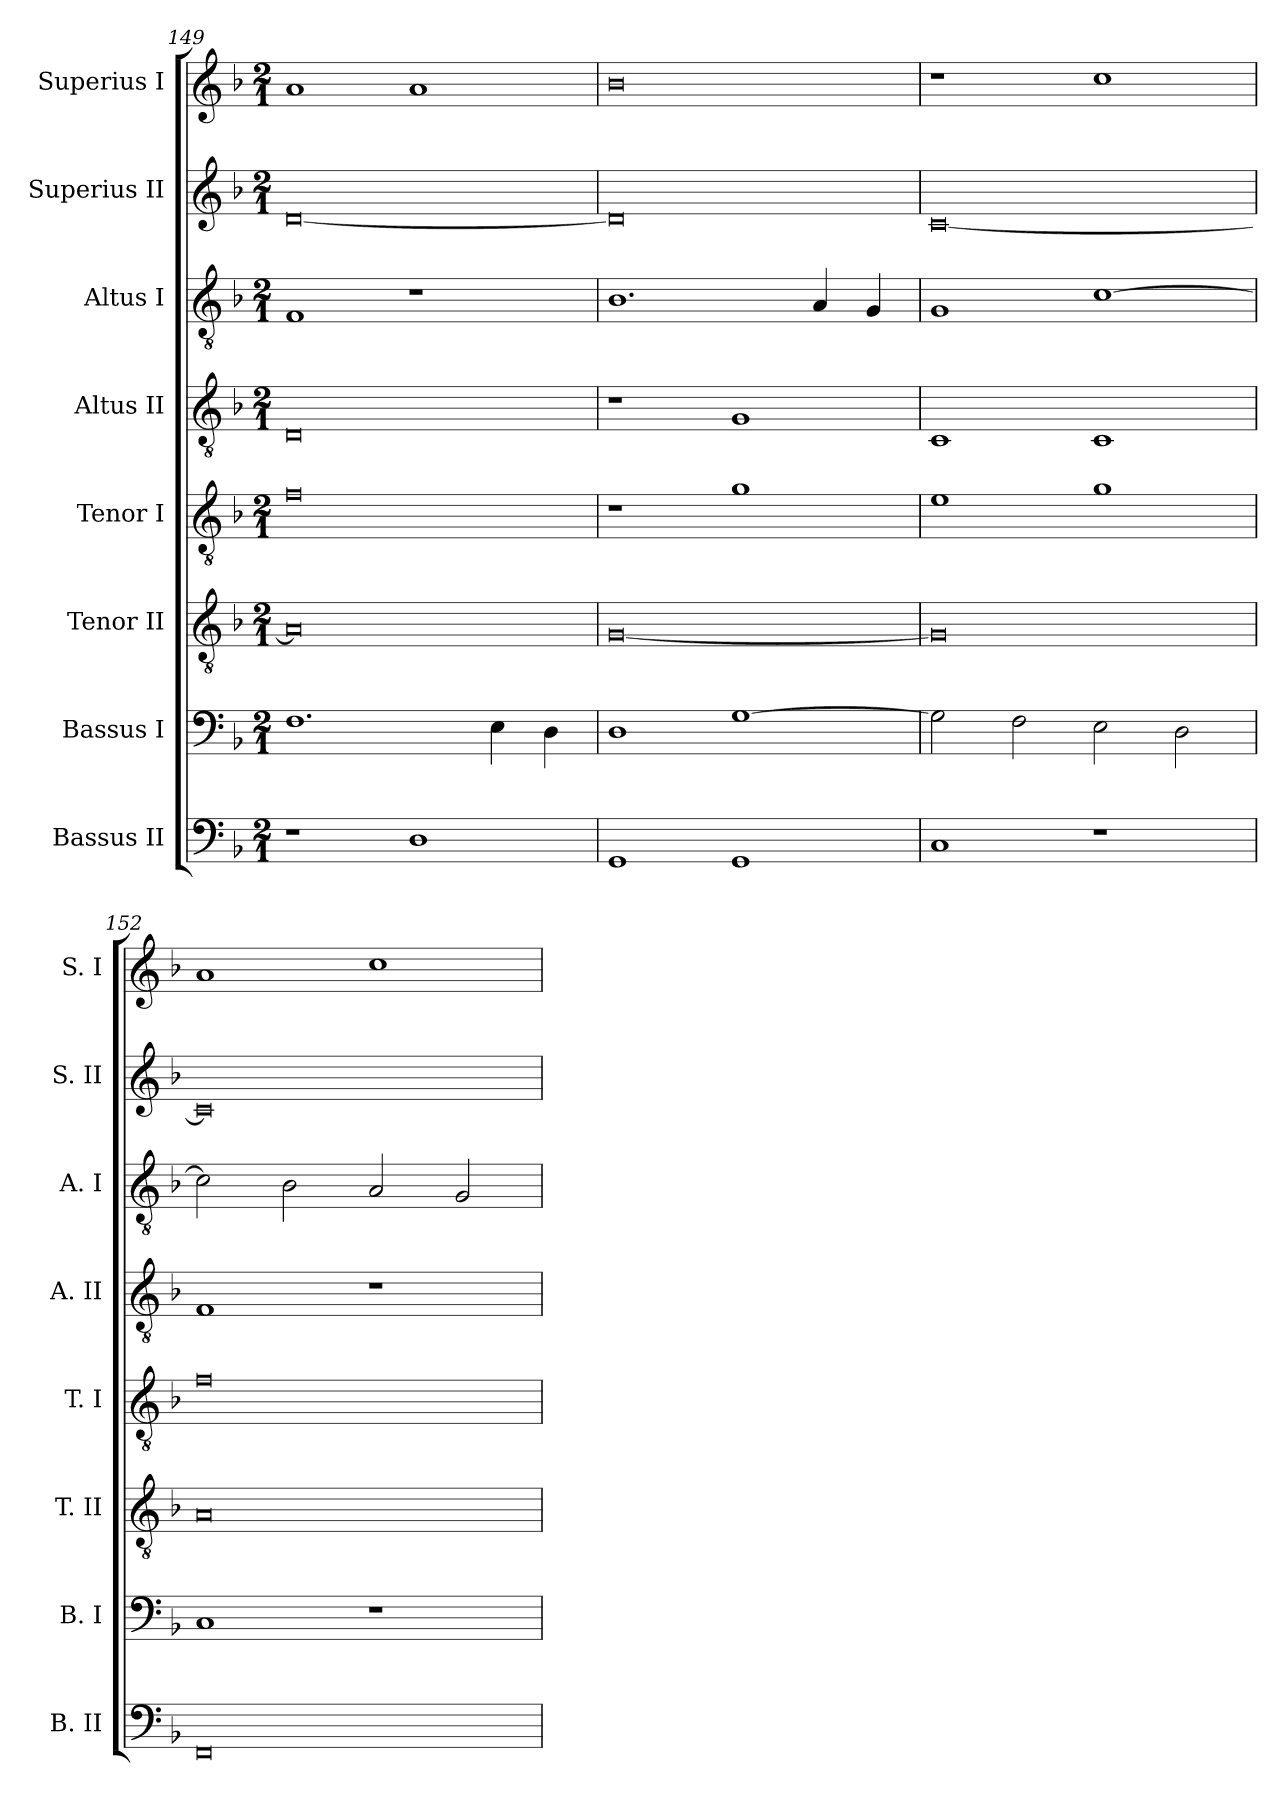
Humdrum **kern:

**kern	**kern	**kern	**kern	**kern	**kern	**kern	**kern
*part8	*part7	*part6	*part5	*part4	*part3	*part2	*part1
*staff8	*staff7	*staff6	*staff5	*staff4	*staff3	*staff2	*staff1
*I"Bassus II	*I"Bassus I	*I"Tenor II	*I"Tenor I	*I"Altus II	*I"Altus I	*I"Superius II	*I"Superius I
*I'B. II	*I'B. I	*I'T. II	*I'T. I	*I'A. II	*I'A. I	*I'S. II	*I'S. I
*clefF4	*clefF4	*clefGv2	*clefGv2	*clefGv2	*clefGv2	*clefG2	*clefG2
*k[b-]	*k[b-]	*k[b-]	*k[b-]	*k[b-]	*k[b-]	*k[b-]	*k[b-]
*F:	*F:	*F:	*F:	*F:	*F:	*F:	*F:
*M2/1	*M2/1	*M2/1	*M2/1	*M2/1	*M2/1	*M2/1	*M2/1
=149	=149	=149	=149	=149	=149	=149	=149
1r	1.F	0A]	0f	0D	1F	[0d	1a
1D	.	.	.	.	1r	.	1a
.	4E	.	.	.	.	.	.
.	4D	.	.	.	.	.	.
=150	=150	=150	=150	=150	=150	=150	=150
1GG	1D	[0G	1r	1r	1.B-	0d]	0b-
1GG	[1G	.	1g	1G	.	.	.
.	.	.	.	.	4A	.	.
.	.	.	.	.	4G	.	.
=151	=151	=151	=151	=151	=151	=151	=151
1C	2G]	0G]	1e	1C	1G	[0c	1r
.	2F	.	.	.	.	.	.
1r	2E	.	1g	1C	[1c	.	1cc
.	2D	.	.	.	.	.	.
=152	=152	=152	=152	=152	=152	=152	=152
0FF	1C	0A	0f	1F	2c]	0c]	1a
.	.	.	.	.	2B-	.	.
.	1r	.	.	1r	2A	.	1cc
.	.	.	.	.	2G	.	.
=	=	=	=	=	=	=	=
*-	*-	*-	*-	*-	*-	*-	*-
